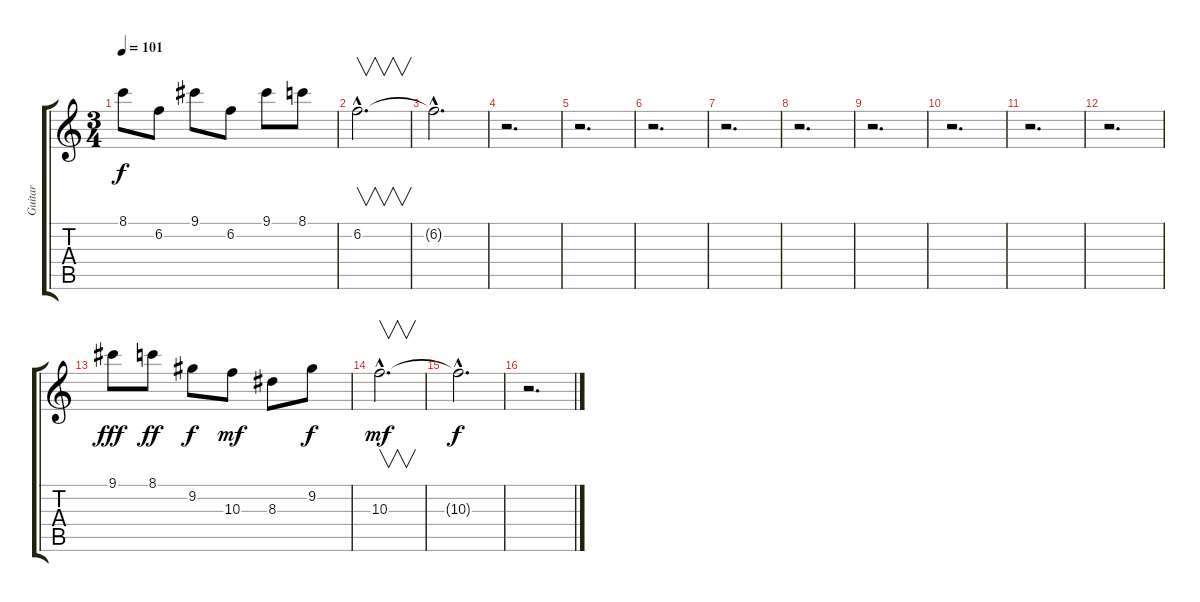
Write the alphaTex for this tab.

\track ("Guitar" "Guitar") {instrument distortionguitar}
\staff {score tabs}
\tuning (E4 B3 G3 D3 A2 E2) {hide}
\ts (3 4)
\tempo 101
\clef g2
\ks c
8.1.8{dy f} 6.2.8 9.1.8 6.2.8 9.1.8 8.1.8 |
6.2{hac}.2{v d} |
6.2{hac t}.2{d} |
r.2{d} |
r.2{d} |
r.2{d} |
r.2{d} |
r.2{d} |
r.2{d} |
r.2{d} |
r.2{d} |
r.2{d} |
9.1.8{dy fff} 8.1.8{dy ff} 9.2.8{dy f} 10.3.8{dy mf} 8.3.8 9.2.8{dy f} |
10.3{hac}.2{v d dy mf} |
10.3{hac t}.2{d dy f} |
r.2{d}
